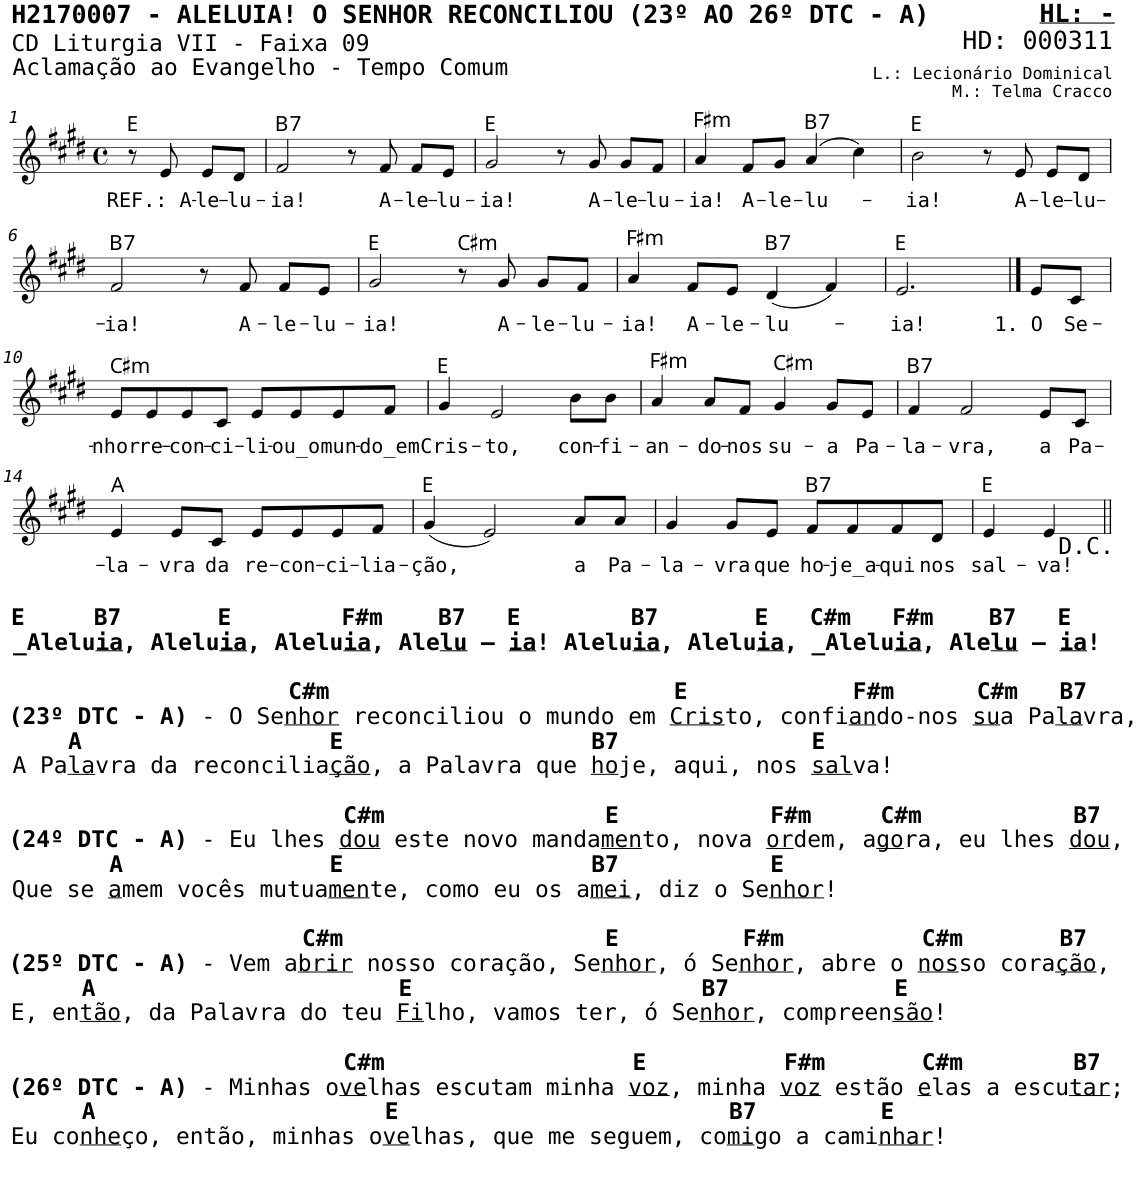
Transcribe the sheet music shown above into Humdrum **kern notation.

**kern	**text	**harte
*part1	*part1	*part1
*staff1	*staff1	*
*I"Voz	*	*
*I'V	*	*
*stria5	*	*
*clefG2	*	*
*k[f#c#g#d#]	*	*
*M4/4	*	*
*met(c)	*	*
=1	=1	=1
8r	.	E:maj
!	!LO:LY:b	!
8e/	REF.: A-	.
!	!LO:LY:b	!
8e/L	-le-	.
!	!LO:LY:b	!
8d#/J	-lu-	.
=2	=2	=2
!	!LO:LY:b	!LO:H:kt=7
2f#/	-ia!	B:7
8r	.	.
!	!LO:LY:b	!
8f#/	A-	.
!	!LO:LY:b	!
8f#/L	-le-	.
!	!LO:LY:b	!
8e/J	-lu-	.
=3	=3	=3
!	!LO:LY:b	!
2g#/	-ia!	E:maj
8r	.	.
!	!LO:LY:b	!
8g#/	A-	.
!	!LO:LY:b	!
8g#/L	-le-	.
!	!LO:LY:b	!
8f#/J	-lu-	.
=4	=4	=4
!	!LO:LY:b	!LO:H:kt=m
4a/	-ia!	F#:min
!	!LO:LY:b	!
8f#/L	A-	.
!	!LO:LY:b	!
8g#/J	-le-	.
!	!LO:LY:b	!LO:H:kt=7
(4a/	-lu-	B:7
4cc#\)	.	.
=5	=5	=5
!	!LO:LY:b	!
2b\	-ia!	E:maj
8r	.	.
!	!LO:LY:b	!
8e/	A-	.
!	!LO:LY:b	!
8e/L	-le-	.
!	!LO:LY:b	!
8d#/J	-lu-	.
!!LO:LB:g=z
=6	=6	=6
!	!LO:LY:b	!LO:H:kt=7
2f#/	-ia!	B:7
8r	.	.
!	!LO:LY:b	!
8f#/	A-	.
!	!LO:LY:b	!
8f#/L	-le-	.
!	!LO:LY:b	!
8e/J	-lu-	.
=7	=7	=7
!	!LO:LY:b	!
2g#/	-ia!	E:maj
!	!	!LO:H:kt=m
8r	.	C#:min
!	!LO:LY:b	!
8g#/	A-	.
!	!LO:LY:b	!
8g#/L	-le-	.
!	!LO:LY:b	!
8f#/J	-lu-	.
=8	=8	=8
!	!LO:LY:b	!LO:H:kt=m
4a/	-ia!	F#:min
!	!LO:LY:b	!
8f#/L	A-	.
!	!LO:LY:b	!
8e/J	-le-	.
!	!LO:LY:b	!LO:H:kt=7
(4d#/	-lu-	B:7
4f#/)	.	.
=9	=9	=9
!	!LO:LY:b	!
2.e/	-ia!	E:maj
!	!LO:LY:b	!
8e/L	1. O	.
!	!LO:LY:b	!
8c#/J	Se-	.
!!LO:LB:g=z
=10	=10	=10
!	!LO:LY:b	!LO:H:kt=m
8e/L	-nhor	C#:min
!	!LO:LY:b	!
8e/	re-	.
!	!LO:LY:b	!
8e/	-con-	.
!	!LO:LY:b	!
8c#/J	-ci-	.
!	!LO:LY:b	!
8e/L	-li-	.
!	!LO:LY:b	!
8e/	-ou_o	.
!	!LO:LY:b	!
8e/	mun-	.
!	!LO:LY:b	!
8f#/J	-do_em	.
=11	=11	=11
!	!LO:LY:b	!
4g#/	Cris-	E:maj
!	!LO:LY:b	!
2e/	-to,	.
!	!LO:LY:b	!
8b\L	con-	.
!	!LO:LY:b	!
8b\J	-fi-	.
=12	=12	=12
!	!LO:LY:b	!LO:H:kt=m
4a/	-an-	F#:min
!	!LO:LY:b	!
8a/L	-do-	.
!	!LO:LY:b	!
8f#/J	-nos	.
!	!LO:LY:b	!LO:H:kt=m
4g#/	su-	C#:min
!	!LO:LY:b	!
8g#/L	-a	.
!	!LO:LY:b	!
8e/J	Pa-	.
=13	=13	=13
!	!LO:LY:b	!LO:H:kt=7
4f#/	-la-	B:7
!	!LO:LY:b	!
2f#/	-vra,	.
!	!LO:LY:b	!
8e/L	a	.
!	!LO:LY:b	!
8c#/J	Pa-	.
!!LO:LB:g=z
=14	=14	=14
!LO:TX:b:B:t=E     B7       E        F#m    B7   E        B7       E   C#m   F#m    B7   E	!	!
!LO:TX:b:t=_Alelu	!	!
!LO:TX:b:t=ia	!	!
!LO:TX:b:t=, Alelu	!	!
!LO:TX:b:t=ia	!	!
!LO:TX:b:t=, Alelu	!	!
!LO:TX:b:t=ia	!	!
!LO:TX:b:t=, Ale	!	!
!LO:TX:b:t=lu	!	!
!LO:TX:b:t=–	!	!
!LO:TX:b:t=ia	!	!
!LO:TX:b:t=! Alelu	!	!
!LO:TX:b:t=ia	!	!
!LO:TX:b:t=, Alelu	!	!
!LO:TX:b:t=ia	!	!
!LO:TX:b:t=, _Alelu	!	!
!LO:TX:b:t=ia	!	!
!LO:TX:b:t=, Ale	!	!
!LO:TX:b:t=lu	!	!
!LO:TX:b:t=–	!	!
!LO:TX:b:t=ia	!	!
!LO:TX:b:t=!	!	!
!LO:TX:b:t=C#m                         E            F#m      C#m   B7	!	!
!LO:TX:b:t=(23º DTC - A)	!	!
!LO:TX:b:t=- O Se	!	!
!LO:TX:b:t=nhor	!	!
!LO:TX:b:t=reconciliou o mundo em	!	!
!LO:TX:b:t=Cris	!	!
!LO:TX:b:t=to, confi	!	!
!LO:TX:b:t=an	!	!
!LO:TX:b:t=do-nos	!	!
!LO:TX:b:t=su	!	!
!LO:TX:b:t=a Pa	!	!
!LO:TX:b:t=la	!	!
!LO:TX:b:t=vra,	!	!
!LO:TX:b:B:t=A                  E                  B7       &nbsp;      E	!	!
!LO:TX:b:t=A Pa	!	!
!LO:TX:b:t=la	!	!
!LO:TX:b:t=vra da reconcilia	!	!
!LO:TX:b:t=ção	!	!
!LO:TX:b:t=, a Palavra que	!	!
!LO:TX:b:t=ho	!	!
!LO:TX:b:t=je, aqui, nos	!	!
!LO:TX:b:t=sal	!	!
!LO:TX:b:t=va!	!	!
!LO:TX:b:B:t=C#m                E           F#m     C#m           B7	!	!
!LO:TX:b:t=(24º DTC - A)	!	!
!LO:TX:b:t=- Eu lhes	!	!
!LO:TX:b:t=dou	!	!
!LO:TX:b:t=este novo manda	!	!
!LO:TX:b:t=men	!	!
!LO:TX:b:t=to, nova	!	!
!LO:TX:b:t=or	!	!
!LO:TX:b:t=dem, a	!	!
!LO:TX:b:t=go	!	!
!LO:TX:b:t=ra, eu lhes	!	!
!LO:TX:b:t=dou	!	!
!LO:TX:b:t=,	!	!
!LO:TX:b:B:t=A               E                  B7       &nbsp;   E	!	!
!LO:TX:b:t=Que se	!	!
!LO:TX:b:t=a	!	!
!LO:TX:b:t=mem vocês mutua	!	!
!LO:TX:b:t=men	!	!
!LO:TX:b:t=te, como eu os a	!	!
!LO:TX:b:t=mei	!	!
!LO:TX:b:t=, diz o Se	!	!
!LO:TX:b:t=nhor	!	!
!LO:TX:b:t=!	!	!
!LO:TX:b:B:t=C#m                   E         F#m          C#m       B7	!	!
!LO:TX:b:t=(25º DTC - A)	!	!
!LO:TX:b:t=- Vem a	!	!
!LO:TX:b:t=brir	!	!
!LO:TX:b:t=nosso coração, Se	!	!
!LO:TX:b:t=nhor	!	!
!LO:TX:b:t=, ó Se	!	!
!LO:TX:b:t=nhor	!	!
!LO:TX:b:t=, abre o	!	!
!LO:TX:b:t=nos	!	!
!LO:TX:b:t=so cora	!	!
!LO:TX:b:t=ção	!	!
!LO:TX:b:t=,	!	!
!LO:TX:b:B:t=A                      E                     B7       &nbsp;    E	!	!
!LO:TX:b:t=E, en	!	!
!LO:TX:b:t=tão	!	!
!LO:TX:b:t=, da Palavra do teu	!	!
!LO:TX:b:t=Fi	!	!
!LO:TX:b:t=lho, vamos ter, ó Se	!	!
!LO:TX:b:t=nhor	!	!
!LO:TX:b:t=, compreen	!	!
!LO:TX:b:t=são	!	!
!LO:TX:b:t=!	!	!
!LO:TX:b:B:t=C#m                  E          F#m       C#m        B7	!	!
!LO:TX:b:t=(26º DTC - A)	!	!
!LO:TX:b:t=- Minhas o	!	!
!LO:TX:b:t=ve	!	!
!LO:TX:b:t=lhas escutam minha	!	!
!LO:TX:b:t=voz	!	!
!LO:TX:b:t=, minha	!	!
!LO:TX:b:t=voz	!	!
!LO:TX:b:t=estão	!	!
!LO:TX:b:t=e	!	!
!LO:TX:b:t=las a escu	!	!
!LO:TX:b:t=tar	!	!
!LO:TX:b:t=;	!	!
!LO:TX:b:B:t=A                     E                        B7       &nbsp; E	!	!
!LO:TX:b:t=Eu co	!	!
!LO:TX:b:t=nhe	!	!
!LO:TX:b:t=ço, então, minhas o	!	!
!LO:TX:b:t=ve	!	!
!LO:TX:b:t=lhas, que me seguem, co	!	!
!LO:TX:b:t=mi	!	!
!LO:TX:b:t=go a cami	!	!
!LO:TX:b:t=nhar	!	!
!LO:TX:b:t=!	!	!
!	!LO:LY:b	!
4e/	-la-	A:maj
!	!LO:LY:b	!
8e/L	-vra	.
!	!LO:LY:b	!
8c#/J	da	.
!	!LO:LY:b	!
8e/L	re-	.
!	!LO:LY:b	!
8e/	-con-	.
!	!LO:LY:b	!
8e/	-ci-	.
!	!LO:LY:b	!
8f#/J	-lia-	.
=15	=15	=15
!	!LO:LY:b	!
(4g#/	-ção,	E:maj
2e/)	.	.
!	!LO:LY:b	!
8a/L	a	.
!	!LO:LY:b	!
8a/J	Pa-	.
=16	=16	=16
!	!LO:LY:b	!
4g#/	-la-	.
!	!LO:LY:b	!
8g#/L	-vra	.
!	!LO:LY:b	!
8e/J	que	.
!	!LO:LY:b	!LO:H:kt=7
8f#/L	ho-	B:7
!	!LO:LY:b	!
8f#/	-je_a-	.
!	!LO:LY:b	!
8f#/	-qui	.
!	!LO:LY:b	!
8d#/J	nos	.
=17	=17	=17
!	!LO:LY:b	!
4e/	sal-	E:maj
!	!LO:LY:b	!
4e/	-va!	.
=||	=||	=||
*-	*-	*-
